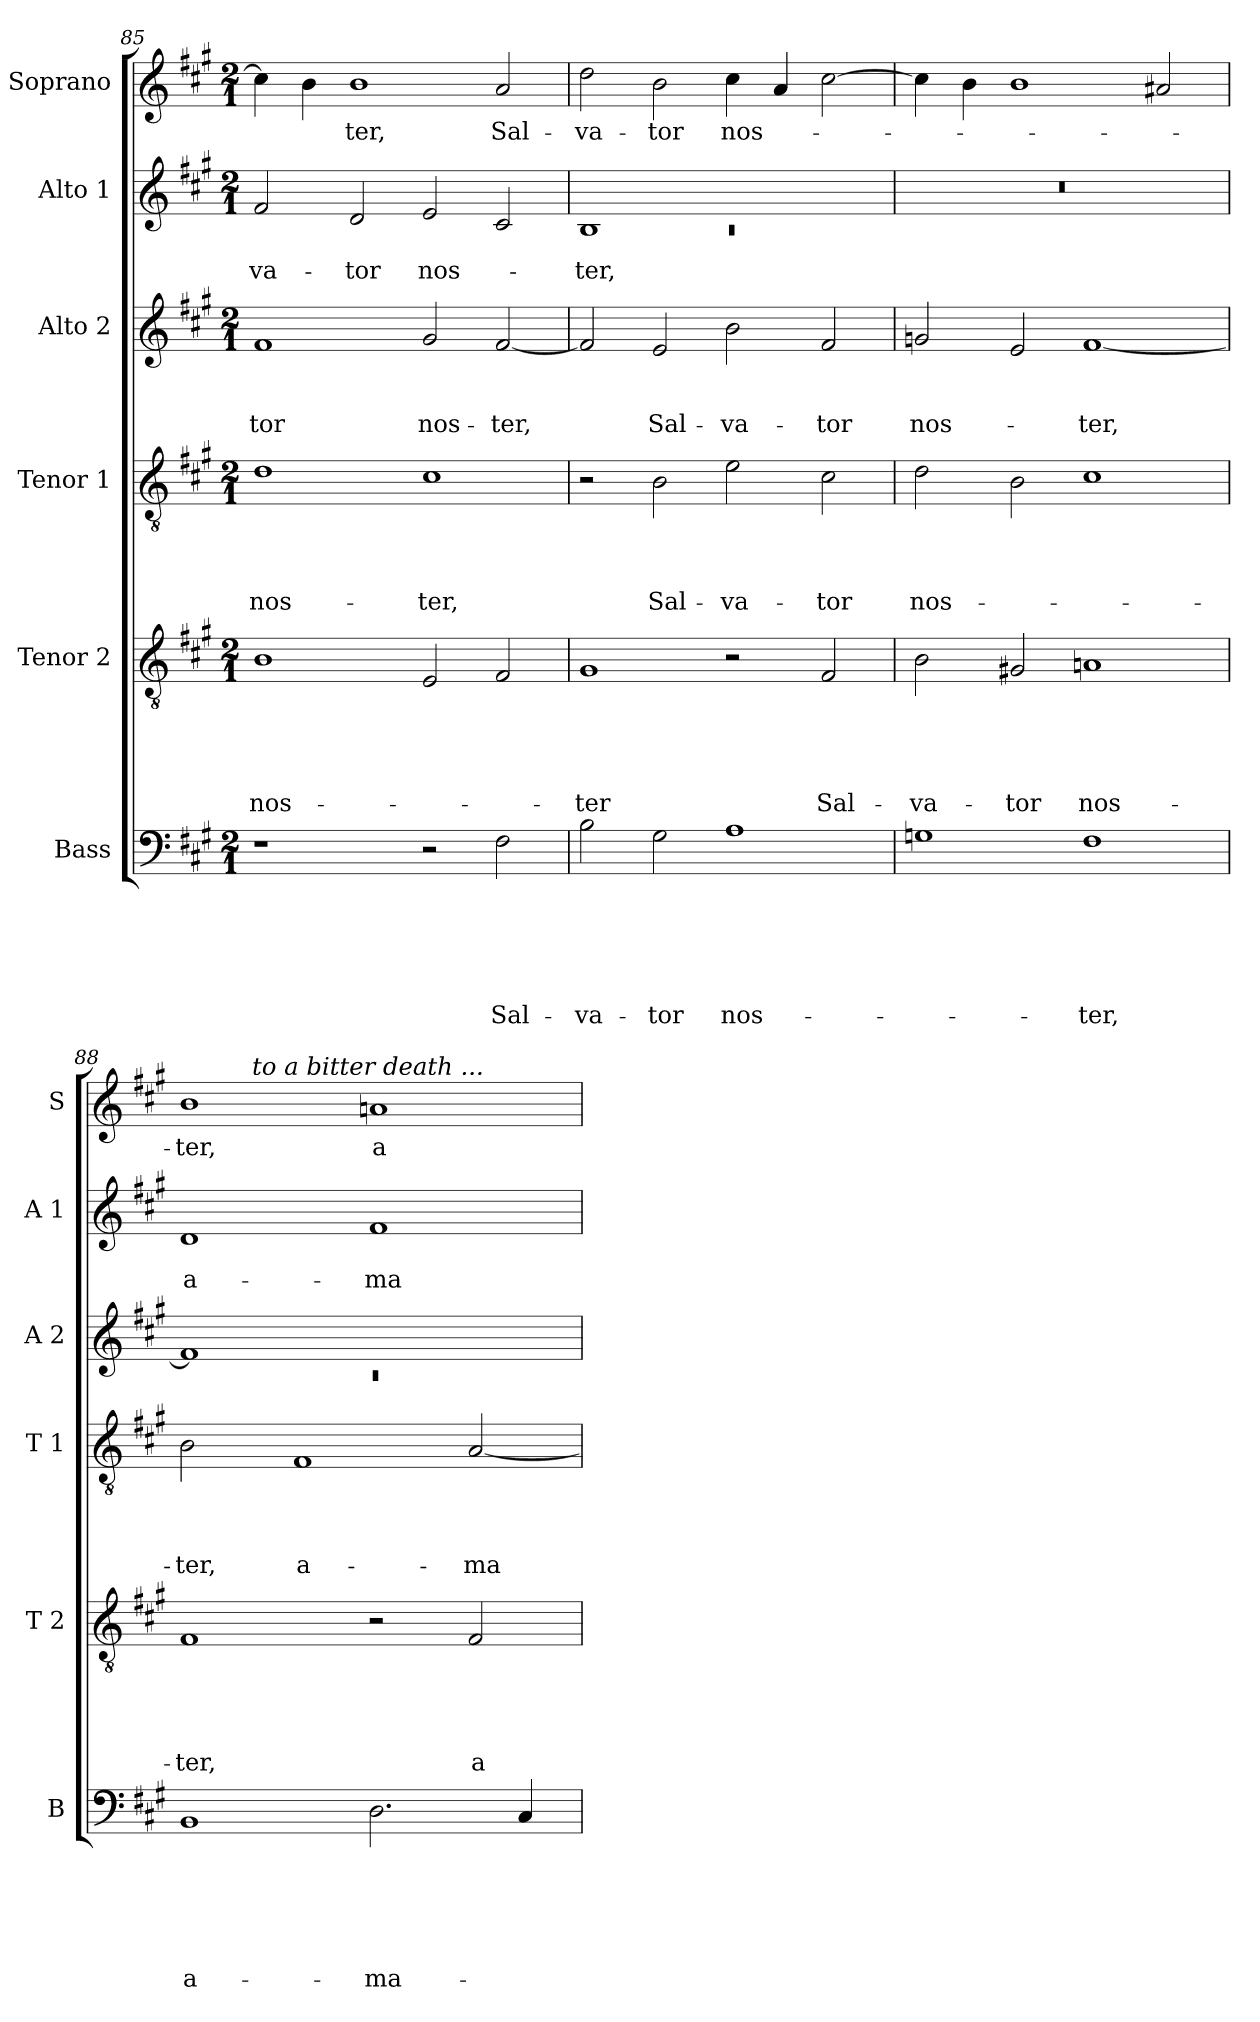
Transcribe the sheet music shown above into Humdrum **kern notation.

**kern	**text	**text	**text	**text	**text	**text	**kern	**text	**text	**text	**text	**text	**kern	**text	**text	**text	**text	**kern	**text	**text	**text	**kern	**text	**text	**kern	**text
*part6	*part6	*part6	*part6	*part6	*part6	*part6	*part5	*part5	*part5	*part5	*part5	*part5	*part4	*part4	*part4	*part4	*part4	*part3	*part3	*part3	*part3	*part2	*part2	*part2	*part1	*part1
*staff6	*staff6	*staff6	*staff6	*staff6	*staff6	*staff6	*staff5	*staff5	*staff5	*staff5	*staff5	*staff5	*staff4	*staff4	*staff4	*staff4	*staff4	*staff3	*staff3	*staff3	*staff3	*staff2	*staff2	*staff2	*staff1	*staff1
*I"Bass	*	*	*	*	*	*	*I"Tenor 2	*	*	*	*	*	*I"Tenor 1	*	*	*	*	*I"Alto 2	*	*	*	*I"Alto 1	*	*	*I"Soprano	*
*I'B	*	*	*	*	*	*	*I'T 2	*	*	*	*	*	*I'T 1	*	*	*	*	*I'A 2	*	*	*	*I'A 1	*	*	*I'S	*
*clefF4	*	*	*	*	*	*	*clefGv2	*	*	*	*	*	*clefGv2	*	*	*	*	*clefG2	*	*	*	*clefG2	*	*	*clefG2	*
*k[f#c#g#]	*	*	*	*	*	*	*k[f#c#g#]	*	*	*	*	*	*k[f#c#g#]	*	*	*	*	*k[f#c#g#]	*	*	*	*k[f#c#g#]	*	*	*k[f#c#g#]	*
*A:	*	*	*	*	*	*	*A:	*	*	*	*	*	*A:	*	*	*	*	*A:	*	*	*	*A:	*	*	*A:	*
*M2/1	*	*	*	*	*	*	*M2/1	*	*	*	*	*	*M2/1	*	*	*	*	*M2/1	*	*	*	*M2/1	*	*	*M2/1	*
=85	=85	=85	=85	=85	=85	=85	=85	=85	=85	=85	=85	=85	=85	=85	=85	=85	=85	=85	=85	=85	=85	=85	=85	=85	=85	=85
!	!	!	!	!	!	!	!	!	!	!	!	!LO:LY:b	!	!	!	!	!LO:LY:b	!	!	!	!LO:LY:b	!	!	!LO:LY:b	!	!
1r	.	.	.	.	.	.	1B	.	.	.	.	nos-	1d	.	.	.	nos-	1f#	.	.	-tor	2f#/	.	-va-	4cc#\]	.
.	.	.	.	.	.	.	.	.	.	.	.	.	.	.	.	.	.	.	.	.	.	.	.	.	4b\	.
!	!	!	!	!	!	!	!	!	!	!	!	!	!	!	!	!	!	!	!	!	!	!	!	!LO:LY:b	!	!LO:LY:b
.	.	.	.	.	.	.	.	.	.	.	.	.	.	.	.	.	.	.	.	.	.	2d/	.	-tor	1b	-ter,
!	!	!	!	!	!	!	!	!	!	!	!	!	!	!	!	!	!LO:LY:b	!	!	!	!LO:LY:b	!	!	!LO:LY:b	!	!
2r	.	.	.	.	.	.	2E/	.	.	.	.	.	1c#	.	.	.	-ter,	2g#/	.	.	nos-	2e/	.	nos-	.	.
!	!	!	!	!	!	!LO:LY:b	!	!	!	!	!	!	!	!	!	!	!	!	!	!	!LO:LY:b	!	!	!	!	!LO:LY:b
2F#\	.	.	.	.	.	Sal-	2F#/	.	.	.	.	.	.	.	.	.	.	[<2f#/	.	.	-ter,	2c#/	.	.	2a/	Sal-
!!LO:LB:g=z
=86	=86	=86	=86	=86	=86	=86	=86	=86	=86	=86	=86	=86	=86	=86	=86	=86	=86	=86	=86	=86	=86	=86	=86	=86	=86	=86
*	*	*	*	*	*	*	*	*	*	*	*	*	*	*	*	*	*	*	*	*	*	*^	*	*	*	*
!	!	!	!	!	!	!LO:LY:b	!	!	!	!	!	!LO:LY:b	!	!	!	!	!	!	!	!	!	!	!LO:N:vis=1	!	!LO:LY:b	!	!LO:LY:b
2B\	.	.	.	.	.	-va-	1G#	.	.	.	.	-ter	2r	.	.	.	.	2f#/]	.	.	.	1B	0rc	.	-ter,	2dd\	-va-
!	!	!	!	!	!	!LO:LY:b	!	!	!	!	!	!	!	!	!	!	!LO:LY:b	!	!	!	!LO:LY:b	!	!	!	!	!	!LO:LY:b
2G#\	.	.	.	.	.	-tor	.	.	.	.	.	.	2B\	.	.	.	Sal-	2e/	.	.	Sal-	.	.	.	.	2b\	-tor
!	!	!	!	!	!	!LO:LY:b	!	!	!	!	!	!	!	!	!	!	!LO:LY:b	!	!	!	!LO:LY:b	!	!	!	!	!	!LO:LY:b
1A	.	.	.	.	.	nos-	2r	.	.	.	.	.	2e\	.	.	.	-va-	2b\	.	.	-va-	1ryy	.	.	.	4cc#\	nos-
.	.	.	.	.	.	.	.	.	.	.	.	.	.	.	.	.	.	.	.	.	.	.	.	.	.	4a/	.
!	!	!	!	!	!	!	!	!	!	!	!	!LO:LY:b	!	!	!	!	!LO:LY:b	!	!	!	!LO:LY:b	!	!	!	!	!	!
.	.	.	.	.	.	.	2F#/	.	.	.	.	Sal-	2c#\	.	.	.	-tor	2f#/	.	.	-tor	.	.	.	.	[>2cc#\	.
*	*	*	*	*	*	*	*	*	*	*	*	*	*	*	*	*	*	*	*	*	*	*v	*v	*	*	*	*
=87	=87	=87	=87	=87	=87	=87	=87	=87	=87	=87	=87	=87	=87	=87	=87	=87	=87	=87	=87	=87	=87	=87	=87	=87	=87	=87
!	!	!	!	!	!	!	!	!	!	!	!	!LO:LY:b	!	!	!	!	!LO:LY:b	!	!	!	!LO:LY:b	!LO:N:vis=1	!	!	!	!
1Gn	.	.	.	.	.	.	2B\	.	.	.	.	-va-	2d\	.	.	.	nos-	2gn/	.	.	nos-	0r	.	.	4cc#\]	.
.	.	.	.	.	.	.	.	.	.	.	.	.	.	.	.	.	.	.	.	.	.	.	.	.	4b\	.
!	!	!	!	!	!	!	!	!	!	!	!	!LO:LY:b	!	!	!	!	!	!	!	!	!	!	!	!	!	!
.	.	.	.	.	.	.	2G#X/	.	.	.	.	-tor	2B\	.	.	.	.	2e/	.	.	.	.	.	.	1b	.
!	!	!	!	!	!	!LO:LY:b	!	!	!	!	!	!LO:LY:b	!	!	!	!	!	!	!	!	!LO:LY:b	!	!	!	!	!
1F#	.	.	.	.	.	-ter,	1An	.	.	.	.	nos-	1c#	.	.	.	.	[<1f#	.	.	-ter,	.	.	.	.	.
.	.	.	.	.	.	.	.	.	.	.	.	.	.	.	.	.	.	.	.	.	.	.	.	.	2a#X/	.
=88	=88	=88	=88	=88	=88	=88	=88	=88	=88	=88	=88	=88	=88	=88	=88	=88	=88	=88	=88	=88	=88	=88	=88	=88	=88	=88
*	*	*	*	*	*	*	*	*	*	*	*	*	*	*	*	*	*	*^	*	*	*	*	*	*	*	*
!	!	!	!	!	!	!LO:LY:b:rj	!	!	!	!	!	!LO:LY:b	!	!	!	!	!LO:LY:b	!	!LO:N:vis=1	!	!	!	!	!	!LO:LY:b:rj	!	!LO:LY:b
*	*	*	*	*	*	*	*	*	*	*	*	*	*	*	*	*	*	*	*	*	*	*	*	*	*	*^	*
1BB	.	.	.	.	.	a-	1F#	.	.	.	.	-ter,	2B\	.	.	.	-ter,	1f#]	0rc	.	.	.	1d	.	a-	1b	4ryy	-ter,
.	.	.	.	.	.	.	.	.	.	.	.	.	.	.	.	.	.	.	.	.	.	.	.	.	.	.	16ryy	.
!	!	!	!	!	!	!	!	!	!	!	!	!	!	!	!	!	!	!	!	!	!	!	!	!	!	!	!LO:TX:a:i:t=to a bitter death ...	!
.	.	.	.	.	.	.	.	.	.	.	.	.	.	.	.	.	.	.	.	.	.	.	.	.	.	.	1ryy	.
!	!	!	!	!	!	!	!	!	!	!	!	!	!	!	!	!	!LO:LY:b:rj	!	!	!	!	!	!	!	!	!	!	!
.	.	.	.	.	.	.	.	.	.	.	.	.	1F#	.	.	.	a-	.	.	.	.	.	.	.	.	.	.	.
!	!	!	!	!	!	!LO:LY:b	!	!	!	!	!	!	!	!	!	!	!	!	!	!	!	!	!	!	!LO:LY:b	!	!	!LO:LY:b:rj
2.D\	.	.	.	.	.	-ma-	2r	.	.	.	.	.	.	.	.	.	.	1ryy	.	.	.	.	1f#	.	-ma-	1an	.	a-
.	.	.	.	.	.	.	.	.	.	.	.	.	.	.	.	.	.	.	.	.	.	.	.	.	.	.	2ryy	.
!	!	!	!	!	!	!	!	!	!	!	!	!LO:LY:b	!	!	!	!	!LO:LY:b	!	!	!	!	!	!	!	!	!	!	!
.	.	.	.	.	.	.	2F#/	.	.	.	.	a-	[<2A/	.	.	.	-ma-	.	.	.	.	.	.	.	.	.	.	.
4C#/	.	.	.	.	.	.	.	.	.	.	.	.	.	.	.	.	.	.	.	.	.	.	.	.	.	.	.	.
.	.	.	.	.	.	.	.	.	.	.	.	.	.	.	.	.	.	.	.	.	.	.	.	.	.	.	8.ryy	.
*	*	*	*	*	*	*	*	*	*	*	*	*	*	*	*	*	*	*v	*v	*	*	*	*	*	*	*v	*v	*
=	=	=	=	=	=	=	=	=	=	=	=	=	=	=	=	=	=	=	=	=	=	=	=	=	=	=
*-	*-	*-	*-	*-	*-	*-	*-	*-	*-	*-	*-	*-	*-	*-	*-	*-	*-	*-	*-	*-	*-	*-	*-	*-	*-	*-
